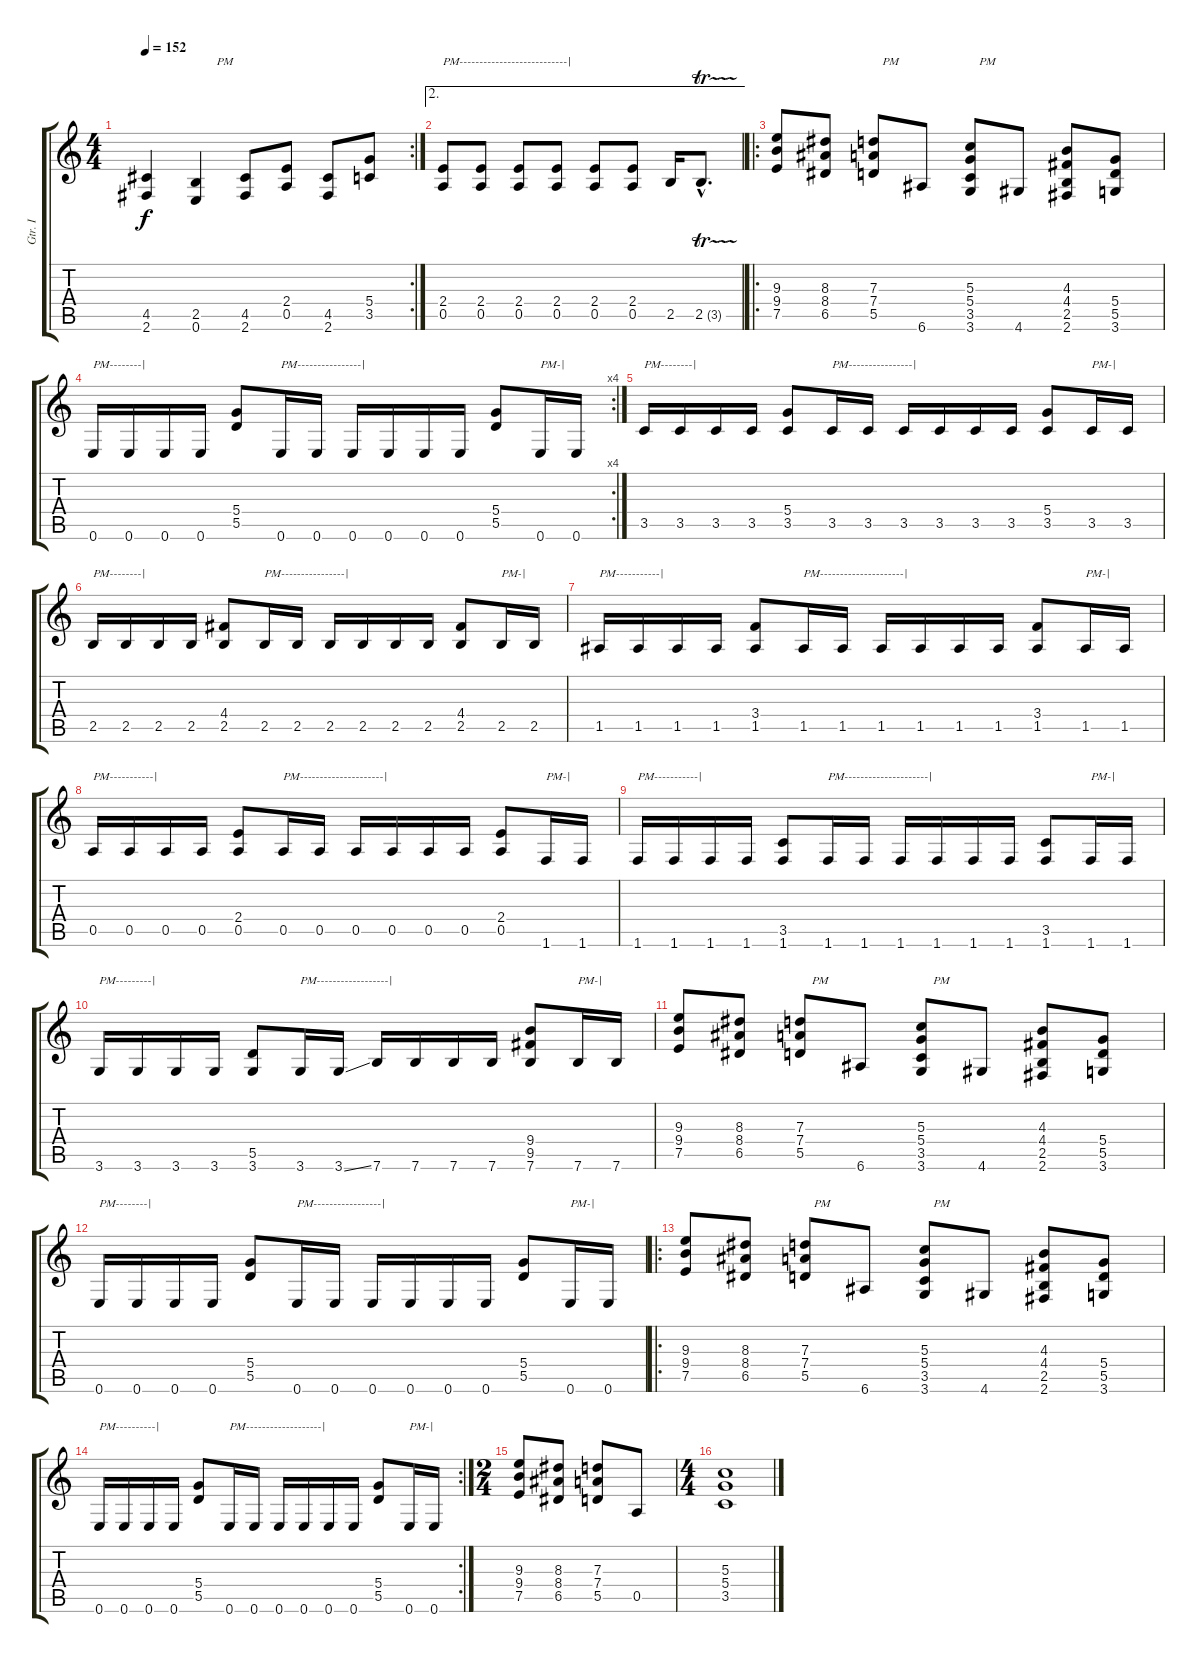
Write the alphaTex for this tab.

\track ("Gtr. I" "Gtr. I") {instrument distortionguitar}
\staff {score tabs}
\tuning (E4 B3 G3 D3 A2 E2) {hide}
\rc 2
\ts (4 4)
\tempo 152
\clef g2
\ks c
(4.5 2.6).4{dy f} (2.5 0.6).4{txt "       PM"} (4.5 2.6).8 (2.4 0.5).8 (4.5 2.6).8 (5.4 3.5).8 |
\ae 2
(2.4 0.5).8{txt "PM---------------------------|"} (2.4 0.5).8 (2.4 0.5).8 (2.4 0.5).8 (2.4 0.5).8 (2.4 0.5).8 2.5.16 2.5{tr (3 16) hac}.8{d} |
\ro
(9.3 9.4 7.5).8 (8.3 8.4 6.5).8 (7.3 7.4 5.5).8{txt "   PM"} 6.6.8 (5.3 5.4 3.5 3.6).8{txt "   PM"} 4.6.8 (4.3 4.4 2.5 2.6).8 (5.4 5.5 3.6).8 |
\rc 4
0.6.16{txt "PM--------|"} 0.6.16 0.6.16 0.6.16 (5.4 5.5).8 0.6.16{txt "PM----------------|"} 0.6.16 0.6.16 0.6.16 0.6.16 0.6.16 (5.4 5.5).8 0.6.16{txt "PM-|"} 0.6.16 |
3.5.16{txt "PM--------|"} 3.5.16 3.5.16 3.5.16 (5.4 3.5).8 3.5.16{txt "PM----------------|"} 3.5.16 3.5.16 3.5.16 3.5.16 3.5.16 (5.4 3.5).8 3.5.16{txt "PM-|"} 3.5.16 |
2.5.16{txt "PM--------|"} 2.5.16 2.5.16 2.5.16 (4.4 2.5).8 2.5.16{txt "PM----------------|"} 2.5.16 2.5.16 2.5.16 2.5.16 2.5.16 (4.4 2.5).8 2.5.16{txt "PM-|"} 2.5.16 |
1.5.16{txt "PM-----------|"} 1.5.16 1.5.16 1.5.16 (3.4 1.5).8 1.5.16{txt "PM---------------------|"} 1.5.16 1.5.16 1.5.16 1.5.16 1.5.16 (3.4 1.5).8 1.5.16{txt "PM-|"} 1.5.16 |
0.5.16{txt "PM-----------|"} 0.5.16 0.5.16 0.5.16 (2.4 0.5).8 0.5.16{txt "PM---------------------|"} 0.5.16 0.5.16 0.5.16 0.5.16 0.5.16 (2.4 0.5).8 1.6.16{txt "PM-|"} 1.6.16 |
1.6.16{txt "PM-----------|"} 1.6.16 1.6.16 1.6.16 (3.5 1.6).8 1.6.16{txt "PM---------------------|"} 1.6.16 1.6.16 1.6.16 1.6.16 1.6.16 (3.5 1.6).8 1.6.16{txt "PM-|"} 1.6.16 |
3.6.16{txt "PM---------|"} 3.6.16 3.6.16 3.6.16 (5.5 3.6).8 3.6.16{txt "PM------------------|"} 3.6{ss}.16 7.6.16 7.6.16 7.6.16 7.6.16 (9.4 9.5 7.6).8 7.6.16{txt "PM-|"} 7.6.16 |
(9.3 9.4 7.5).8 (8.3 8.4 6.5).8 (7.3 7.4 5.5).8{txt "    PM"} 6.6.8 (5.3 5.4 3.5 3.6).8{txt "    PM"} 4.6.8 (4.3 4.4 2.5 2.6).8 (5.4 5.5 3.6).8 |
0.6.16{txt "PM--------|"} 0.6.16 0.6.16 0.6.16 (5.4 5.5).8 0.6.16{txt "PM-----------------|"} 0.6.16 0.6.16 0.6.16 0.6.16 0.6.16 (5.4 5.5).8 0.6.16{txt "PM-|"} 0.6.16 |
\ro
(9.3 9.4 7.5).8 (8.3 8.4 6.5).8 (7.3 7.4 5.5).8{txt "   PM"} 6.6.8 (5.3 5.4 3.5 3.6).8{txt "   PM"} 4.6.8 (4.3 4.4 2.5 2.6).8 (5.4 5.5 3.6).8 |
\rc 2
0.6.16{txt "PM----------|"} 0.6.16 0.6.16 0.6.16 (5.4 5.5).8 0.6.16{txt "PM-------------------|"} 0.6.16 0.6.16 0.6.16 0.6.16 0.6.16 (5.4 5.5).8 0.6.16{txt "PM-|"} 0.6.16 |
\ts (2 4)
(9.3 9.4 7.5).8 (8.3 8.4 6.5).8 (7.3 7.4 5.5).8 0.5.8 |
\ts (4 4)
(5.3 5.4 3.5).1
